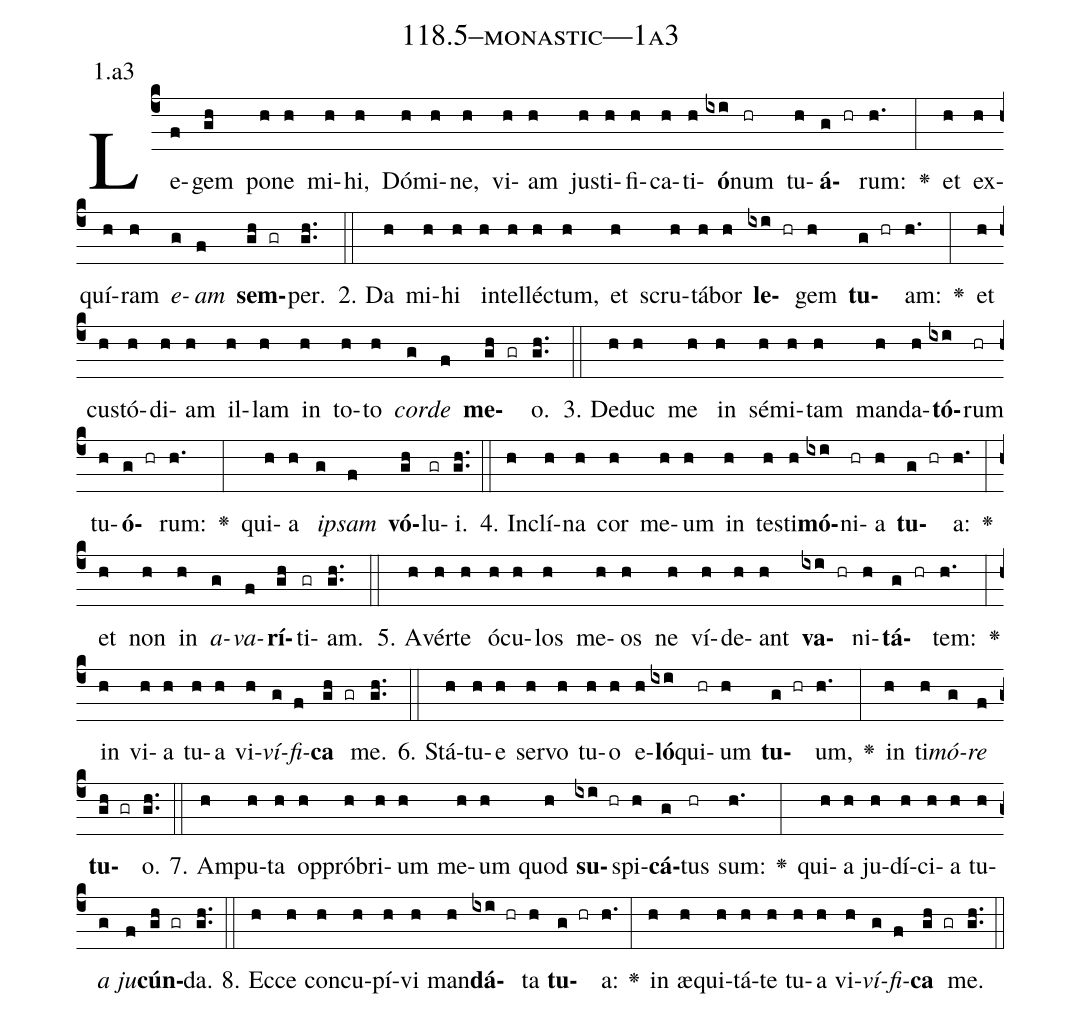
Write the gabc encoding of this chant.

name: 118.5--monastic---1a3;
annotation: 1.a3;
%%
(c4)Le(f)gem(gh) po(h)ne(h) mi(h)hi,(h) Dó(h)mi(h)ne,(h) vi(h)am(h) jus(h)ti(h)fi(h)ca(h)ti(h)<b>ó</b>(ixi)num(hr) tu(h)<b>á</b>(g hr)rum:(h.) <v>\greheightstar</v>(:) et(h) ex(h)quí(h)ram(h) <i>e</i>(g)<i>am</i>(f) <b>sem</b>(gh gr)per.(gh..) (::)
2. Da(h) mi(h)hi(h) in(h)tel(h)léc(h)tum,(h) et(h) scru(h)tá(h)bor(h) <b>le</b>(ixi hr)gem(h) <b>tu</b>(g hr)am:(h.) <v>\greheightstar</v>(:) et(h) cus(h)tó(h)di(h)am(h) il(h)lam(h) in(h) to(h)to(h) <i>cor</i>(g)<i>de</i>(f) <b>me</b>(gh gr)o.(gh..) (::)
3. De(h)duc(h) me(h) in(h) sé(h)mi(h)tam(h) man(h)da(h)<b>tó</b>(ixi)rum(hr) tu(h)<b>ó</b>(g hr)rum:(h.) <v>\greheightstar</v>(:) qui(h)a(h) <i>ip</i>(g)<i>sam</i>(f) <b>vó</b>(gh)lu(gr)i.(gh..) (::)
4. In(h)clí(h)na(h) cor(h) me(h)um(h) in(h) tes(h)ti(h)<b>mó</b>(ixi)ni(hr)a(h) <b>tu</b>(g hr)a:(h.) <v>\greheightstar</v>(:) et(h) non(h) in(h) <i>a</i>(g)<i>va</i>(f)<b>rí</b>(gh)ti(gr)am.(gh..) (::)
5. A(h)vér(h)te(h) ó(h)cu(h)los(h) me(h)os(h) ne(h) ví(h)de(h)ant(h) <b>va</b>(ixi hr)ni(h)<b>tá</b>(g hr)tem:(h.) <v>\greheightstar</v>(:) in(h) vi(h)a(h) tu(h)a(h) vi(h)<i>ví</i>(g)<i>fi</i>(f)<b>ca</b>(gh gr) me.(gh..) (::)
6. Stá(h)tu(h)e(h) ser(h)vo(h) tu(h)o(h) e(h)<b>ló</b>(ixi)qui(hr)um(h) <b>tu</b>(g hr)um,(h.) <v>\greheightstar</v>(:) in(h) ti(h)<i>mó</i>(g)<i>re</i>(f) <b>tu</b>(gh gr)o.(gh..) (::)
7. Am(h)pu(h)ta(h) op(h)pró(h)bri(h)um(h) me(h)um(h) quod(h) <b>su</b>(ixi hr)spi(h)<b>cá</b>(g)tus(hr) sum:(h.) <v>\greheightstar</v>(:) qui(h)a(h) ju(h)dí(h)ci(h)a(h) tu(h)<i>a</i>(g) <i>ju</i>(f)<b>cún</b>(gh gr)da.(gh..) (::)
8. Ec(h)ce(h) con(h)cu(h)pí(h)vi(h) man(h)<b>dá</b>(ixi hr)ta(h) <b>tu</b>(g hr)a:(h.) <v>\greheightstar</v>(:) in(h) æ(h)qui(h)tá(h)te(h) tu(h)a(h) vi(h)<i>ví</i>(g)<i>fi</i>(f)<b>ca</b>(gh gr) me.(gh..) (::)
